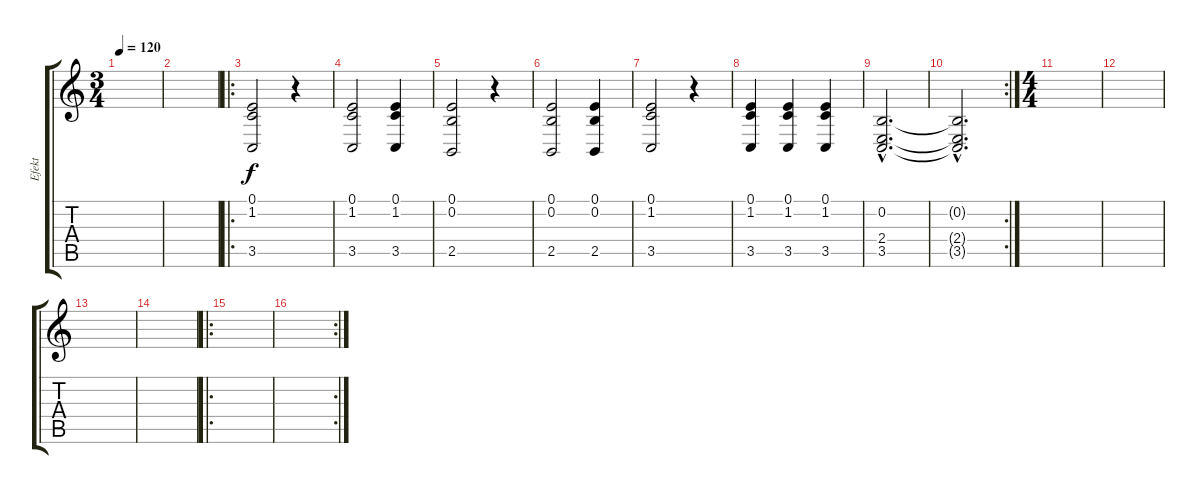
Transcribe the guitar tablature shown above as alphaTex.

\track ("Efekt" "Efekt") {instrument stringensemble1}
\staff {score tabs}
\tuning (E4 B3 G3 D3 A2 E2) {hide}
\ts (3 4)
\tempo 120
\clef g2
\ks c
|
|
\ro
(0.1 1.2 3.5).2 r.4 |
(0.1 1.2 3.5).2 (0.1 1.2 3.5).4 |
(0.1 0.2 2.5).2 r.4 |
(0.1 0.2 2.5).2 (0.1 0.2 2.5).4 |
(0.1 1.2 3.5).2 r.4 |
(0.1 1.2 3.5).4 (0.1 1.2 3.5).4 (0.1 1.2 3.5).4 |
(0.2{hac} 2.4{hac} 3.5{hac}).2{d} |
\rc 2
(0.2{hac t} 2.4{hac t} 3.5{hac t}).2{d} |
\ts (4 4)
|
|
|
|
\ro
|
\rc 2
